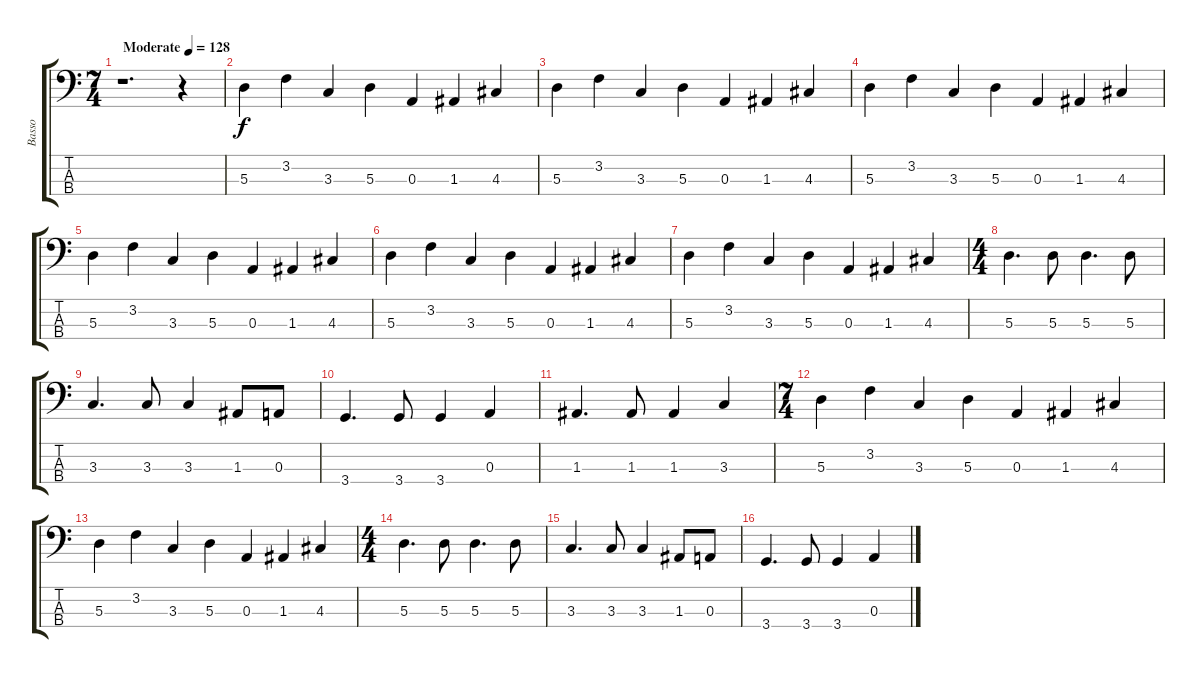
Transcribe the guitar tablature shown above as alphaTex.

\track ("Basso" "Basso") {instrument electricbassfinger}
\staff {score tabs}
\tuning (G2 D2 A1 E1) {hide}
\ts (7 4)
\tempo (128 "Moderate")
\clef f4
\ks c
r.1{d dy f instrument electricbassfinger} r.4 |
5.3.4 3.2.4 3.3.4 5.3.4 0.3.4 1.3.4 4.3.4 |
5.3.4 3.2.4 3.3.4 5.3.4 0.3.4 1.3.4 4.3.4 |
5.3.4 3.2.4 3.3.4 5.3.4 0.3.4 1.3.4 4.3.4 |
5.3.4 3.2.4 3.3.4 5.3.4 0.3.4 1.3.4 4.3.4 |
5.3.4 3.2.4 3.3.4 5.3.4 0.3.4 1.3.4 4.3.4 |
5.3.4 3.2.4 3.3.4 5.3.4 0.3.4 1.3.4 4.3.4 |
\ts (4 4)
5.3.4{d} 5.3.8 5.3.4{d} 5.3.8 |
3.3.4{d} 3.3.8 3.3.4 1.3.8 0.3.8 |
3.4.4{d} 3.4.8 3.4.4 0.3.4 |
1.3.4{d} 1.3.8 1.3.4 3.3.4 |
\ts (7 4)
5.3.4 3.2.4 3.3.4 5.3.4 0.3.4 1.3.4 4.3.4 |
5.3.4 3.2.4 3.3.4 5.3.4 0.3.4 1.3.4 4.3.4 |
\ts (4 4)
5.3.4{d} 5.3.8 5.3.4{d} 5.3.8 |
3.3.4{d} 3.3.8 3.3.4 1.3.8 0.3.8 |
3.4.4{d} 3.4.8 3.4.4 0.3.4
